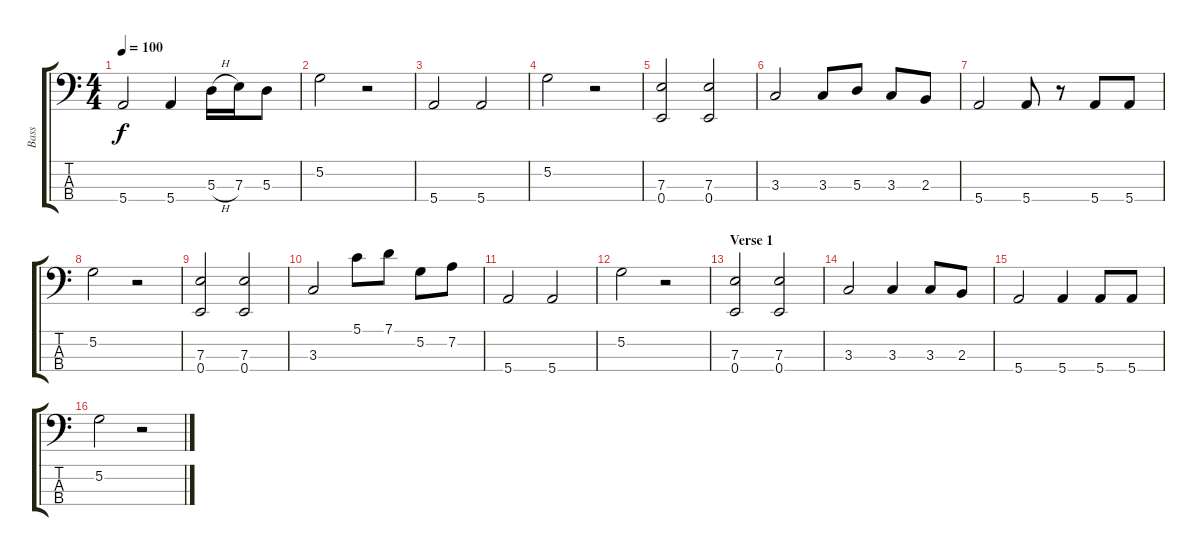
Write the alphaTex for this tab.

\track ("Bass" "Bass") {instrument electricbassfinger}
\staff {score tabs}
\tuning (G2 D2 A1 E1) {hide}
\ts (4 4)
\tempo 100
\clef f4
\ks c
5.4.2{dy f} 5.4.4 5.3{h}.16 7.3.16 5.3.8 |
5.2.2 r.2 |
5.4.2 5.4.2 |
5.2.2 r.2 |
(7.3 0.4).2 (7.3 0.4).2 |
3.3.2 3.3.8 5.3.8 3.3.8 2.3.8 |
5.4.2 5.4.8 r.8 5.4.8 5.4.8 |
5.2.2 r.2 |
(7.3 0.4).2 (7.3 0.4).2 |
3.3.2 5.1.8 7.1.8 5.2.8 7.2.8 |
5.4.2 5.4.2 |
5.2.2 r.2 |
\section ("" "Verse 1")
(7.3 0.4).2 (7.3 0.4).2 |
3.3.2 3.3.4 3.3.8 2.3.8 |
5.4.2 5.4.4 5.4.8 5.4.8 |
5.2.2 r.2
